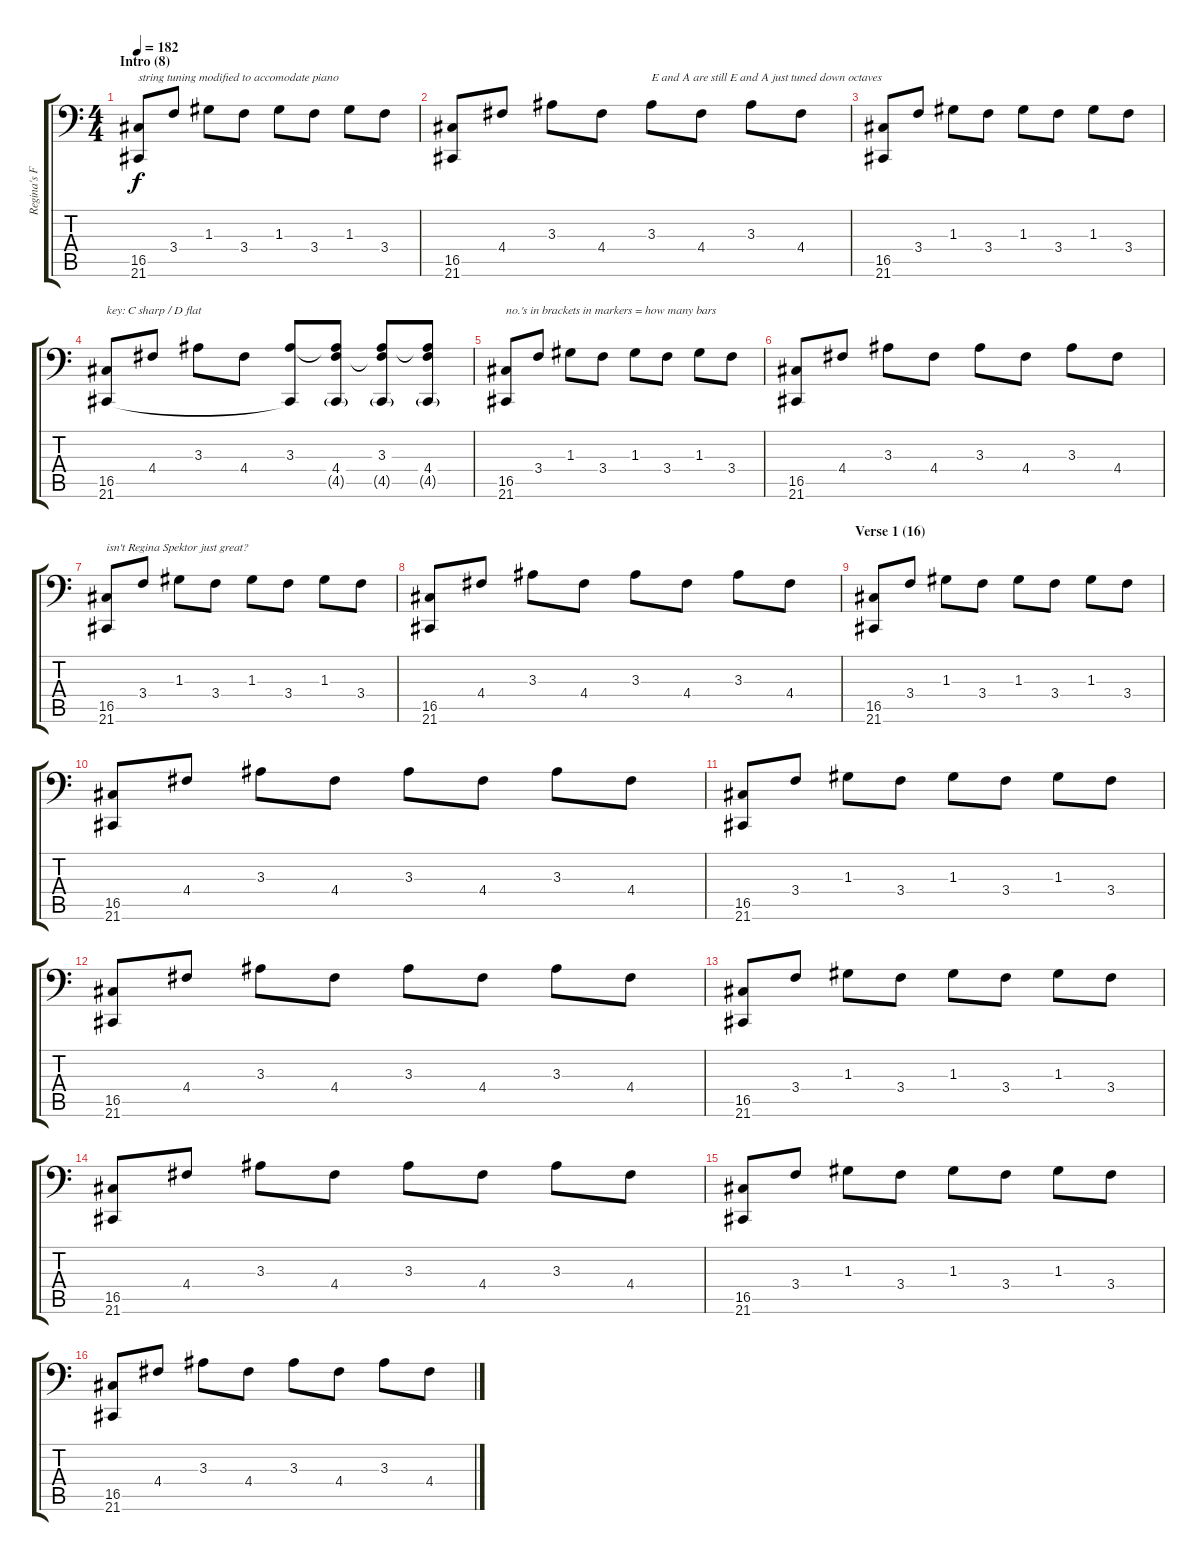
\track ("Regina's Fingers" "Regina's F") {instrument brightacousticpiano}
\staff {score tabs}
\tuning (E4 B3 G3 D3 A1 E0) {hide}
\ts (4 4)
\section ("" "Intro (8)")
\tempo 182
\clef f4
\ks c
(16.5 21.6).8{txt "string tuning modified to accomodate piano" dy f instrument brightacousticpiano} 3.4.8 1.3.8 3.4.8 1.3.8 3.4.8 1.3.8 3.4.8 |
(16.5 21.6).8 4.4.8 3.3.8 4.4.8 3.3.8{txt "E and A are still E and A just tuned down octaves"} 4.4.8 3.3.8 4.4.8 |
(16.5 21.6).8 3.4.8 1.3.8 3.4.8 1.3.8 3.4.8 1.3.8 3.4.8 |
(16.5 21.6).8{txt "key: C sharp / D flat"} 4.4.8 3.3.8 4.4.8 (3.3 21.6{t}).8 (3.3{t} 4.4 4.5{g}).8 (3.3 4.4{t} 4.5{g}).8 (3.3{t} 4.4 4.5{g}).8 |
(16.5 21.6).8{txt "no.'s in brackets in markers = how many bars"} 3.4.8 1.3.8 3.4.8 1.3.8 3.4.8 1.3.8 3.4.8 |
(16.5 21.6).8 4.4.8 3.3.8 4.4.8 3.3.8 4.4.8 3.3.8 4.4.8 |
(16.5 21.6).8{txt "isn't Regina Spektor just great?"} 3.4.8 1.3.8 3.4.8 1.3.8 3.4.8 1.3.8 3.4.8 |
(16.5 21.6).8 4.4.8 3.3.8 4.4.8 3.3.8 4.4.8 3.3.8 4.4.8 |
\section ("" "Verse 1 (16)")
(16.5 21.6).8 3.4.8 1.3.8 3.4.8 1.3.8 3.4.8 1.3.8 3.4.8 |
(16.5 21.6).8 4.4.8 3.3.8 4.4.8 3.3.8 4.4.8 3.3.8 4.4.8 |
(16.5 21.6).8 3.4.8 1.3.8 3.4.8 1.3.8 3.4.8 1.3.8 3.4.8 |
(16.5 21.6).8 4.4.8 3.3.8 4.4.8 3.3.8 4.4.8 3.3.8 4.4.8 |
(16.5 21.6).8 3.4.8 1.3.8 3.4.8 1.3.8 3.4.8 1.3.8 3.4.8 |
(16.5 21.6).8 4.4.8 3.3.8 4.4.8 3.3.8 4.4.8 3.3.8 4.4.8 |
(16.5 21.6).8 3.4.8 1.3.8 3.4.8 1.3.8 3.4.8 1.3.8 3.4.8 |
(16.5 21.6).8 4.4.8 3.3.8 4.4.8 3.3.8 4.4.8 3.3.8 4.4.8
